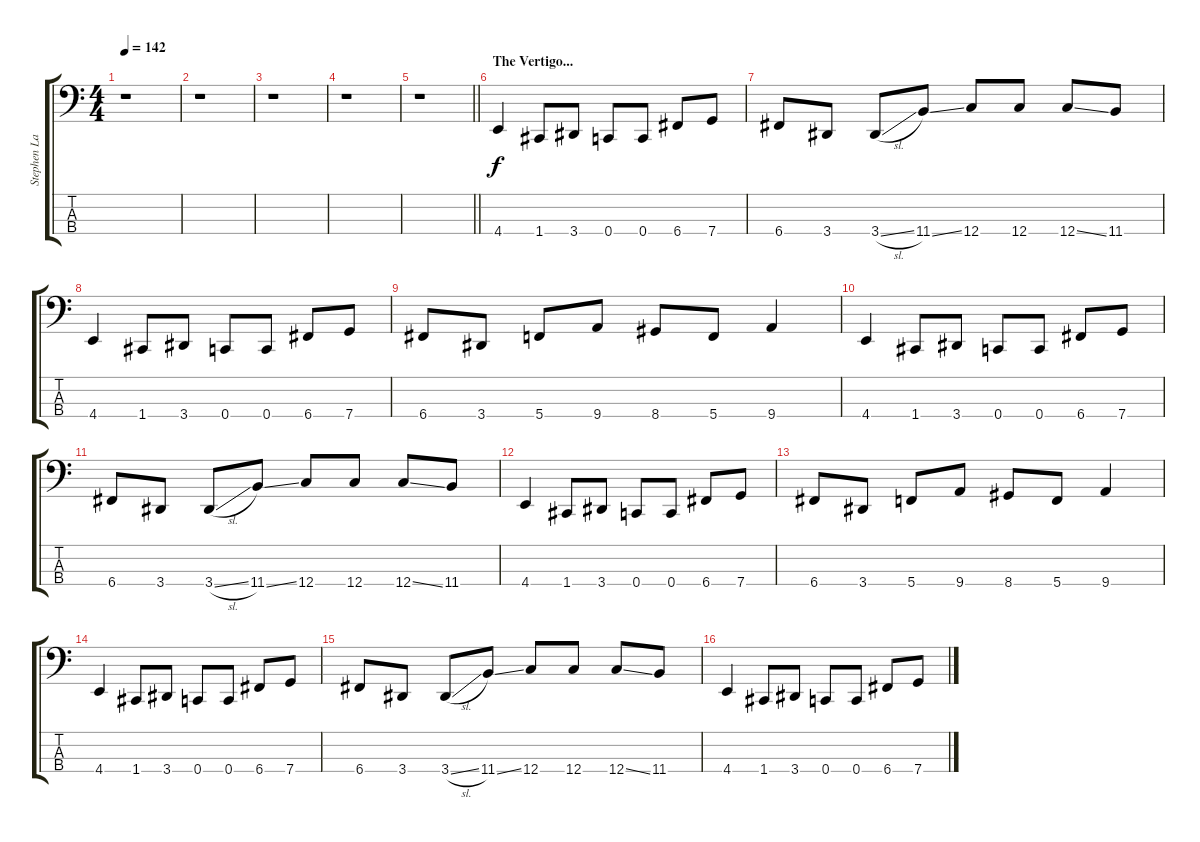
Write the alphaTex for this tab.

\track ("Stephen LaCour" "Stephen La") {instrument electricbasspick}
\staff {score tabs}
\tuning (F2 C2 G1 C1) {hide}
\ts (4 4)
\tempo 142
\clef f4
\ks c
r.1{dy f} |
r.1 |
r.1 |
r.1 |
\barLineRight lightlight
r.1 |
\section ("" "The Vertigo...")
4.4.4 1.4.8 3.4.8 0.4.8 0.4.8 6.4.8 7.4.8 |
6.4.8 3.4.8 3.4{sl}.8 11.4{ss}.8 12.4.8 12.4.8 12.4{ss}.8 11.4.8 |
4.4.4 1.4.8 3.4.8 0.4.8 0.4.8 6.4.8 7.4.8 |
6.4.8 3.4.8 5.4.8 9.4.8 8.4.8 5.4.8 9.4.4 |
4.4.4 1.4.8 3.4.8 0.4.8 0.4.8 6.4.8 7.4.8 |
6.4.8 3.4.8 3.4{sl}.8 11.4{ss}.8 12.4.8 12.4.8 12.4{ss}.8 11.4.8 |
4.4.4 1.4.8 3.4.8 0.4.8 0.4.8 6.4.8 7.4.8 |
6.4.8 3.4.8 5.4.8 9.4.8 8.4.8 5.4.8 9.4.4 |
4.4.4 1.4.8 3.4.8 0.4.8 0.4.8 6.4.8 7.4.8 |
6.4.8 3.4.8 3.4{sl}.8 11.4{ss}.8 12.4.8 12.4.8 12.4{ss}.8 11.4.8 |
4.4.4 1.4.8 3.4.8 0.4.8 0.4.8 6.4.8 7.4.8
